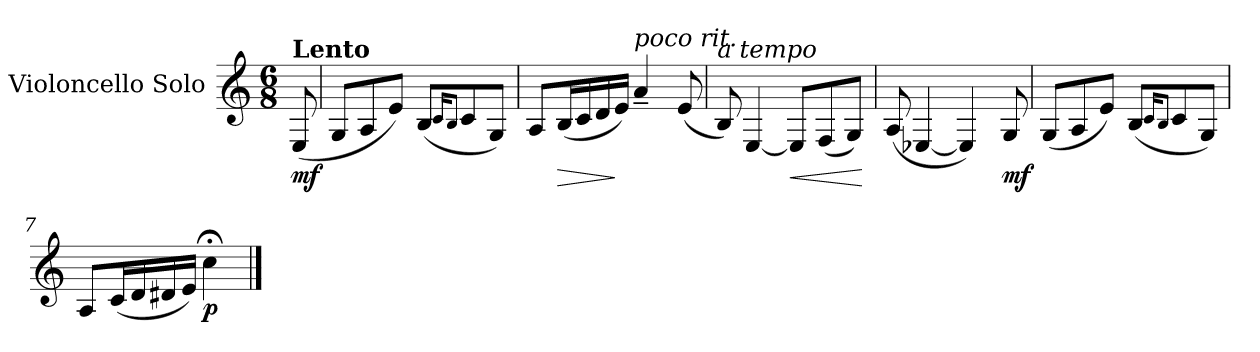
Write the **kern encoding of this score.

**kern	**dynam
*part1	*part1
*staff1	*staff1
*I"Violoncello Solo	*
*I'Vc.	*
*clefG2	*
*k[]	*
*C:	*
*M6/8	*
=1	=1
!LO:TX:a:B:t=Lento	!
!	!LO:DY:b
(<8E/	mf
=2	=2
8G/L	.
8A/	.
8e/J)	.
(<8B/L	.
16qc/KL	.
8qB/J	.
8c/	.
8G/J)	.
=3	=3
8A/L	.
!	!LO:HP:b
(<16B/L	>
16c/	.
16d/	.
16e/JJ)	]
!LO:TX:a:i:t=poco rit.	!
4a~</	.
(<8e/	.
=4	=4
!LO:TX:a:i:t=a tempo	!
8B/)	.
[4E/	.
!	!LO:HP:b
8E/L]	<
(<8F/	.
8G/J)	.
.	[
=5	=5
(<8A/	.
[4E-X/	.
4E-/])	.
!	!LO:DY:b
8G/	mf
=6	=6
(<8G/L	.
8A/	.
8e/J)	.
(<8B/L	.
16qc/KL	.
8qB/J	.
8c/	.
8G/J)	.
=7	=7
8A/L	.
(<16c/L	.
16d/	.
16d#X/	.
16e/JJ)	.
!	!LO:DY:b
4cc;<\	p
==	==
*-	*-
